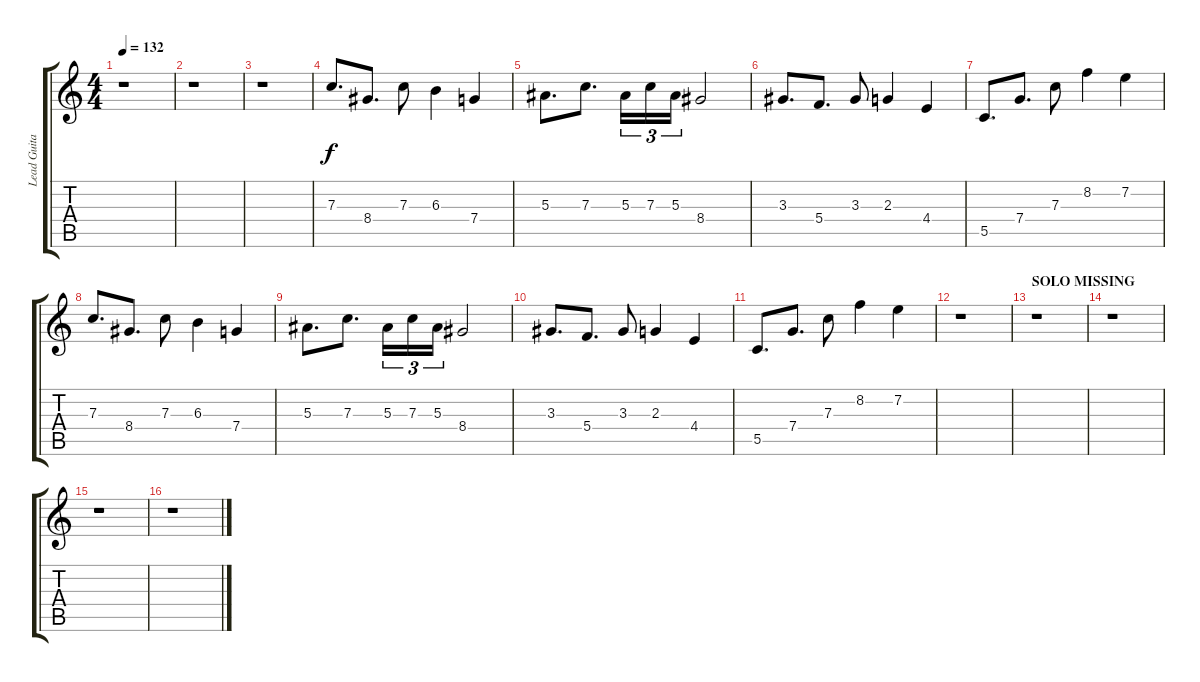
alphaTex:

\track ("Lead Guitar" "Lead Guita") {instrument overdrivenguitar}
\staff {score tabs}
\tuning (D4 A3 F3 C3 G2 C2) {hide}
\ts (4 4)
\tempo 132
\clef g2
\ks c
r.1{dy f} |
r.1 |
r.1 |
7.3.8{d} 8.4.8{d} 7.3.8 6.3.4 7.4.4 |
5.3.8{d} 7.3.8{d} 5.3.16{tu (3 2)} 7.3.16{tu (3 2)} 5.3.16{tu (3 2)} 8.4.2 |
3.3.8{d} 5.4.8{d} 3.3.8 2.3.4 4.4.4 |
5.5.8{d} 7.4.8{d} 7.3.8 8.2.4 7.2.4 |
7.3.8{d} 8.4.8{d} 7.3.8 6.3.4 7.4.4 |
5.3.8{d} 7.3.8{d} 5.3.16{tu (3 2)} 7.3.16{tu (3 2)} 5.3.16{tu (3 2)} 8.4.2 |
3.3.8{d} 5.4.8{d} 3.3.8 2.3.4 4.4.4 |
5.5.8{d} 7.4.8{d} 7.3.8 8.2.4 7.2.4 |
r.1 |
\section ("" "SOLO MISSING")
r.1 |
r.1 |
r.1 |
r.1
